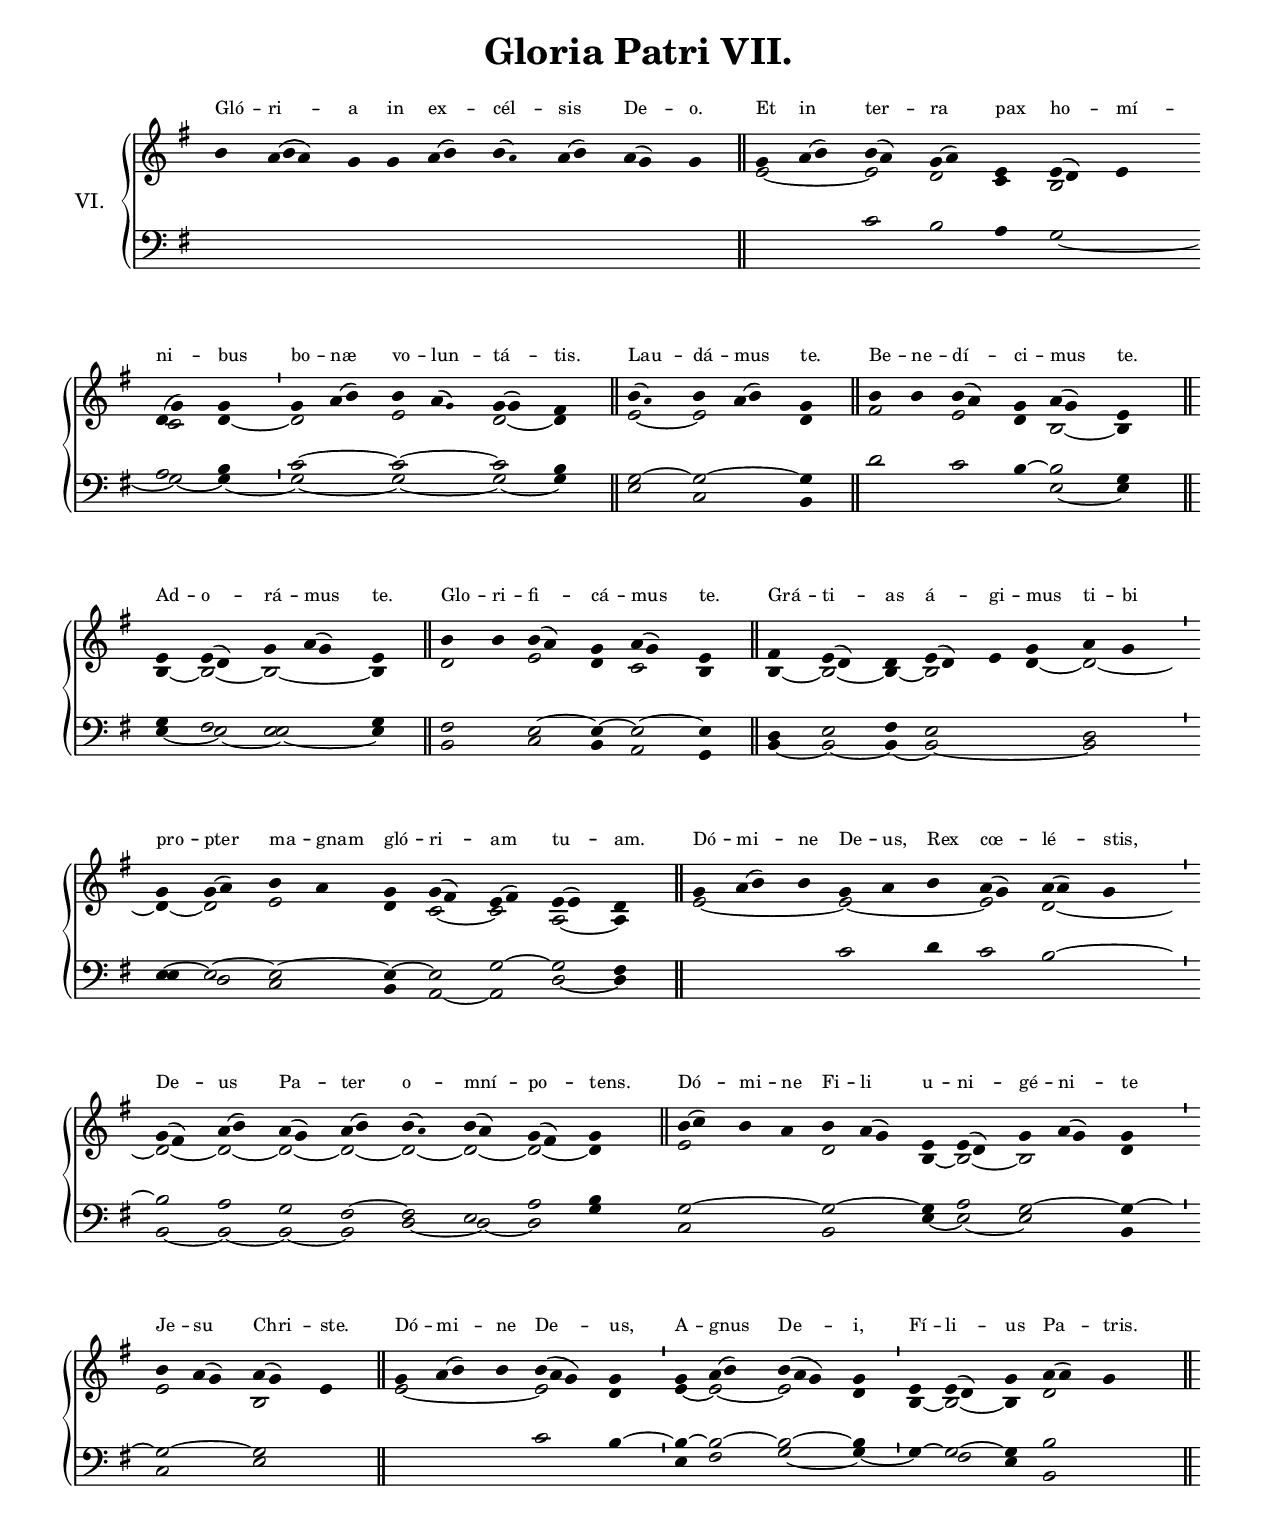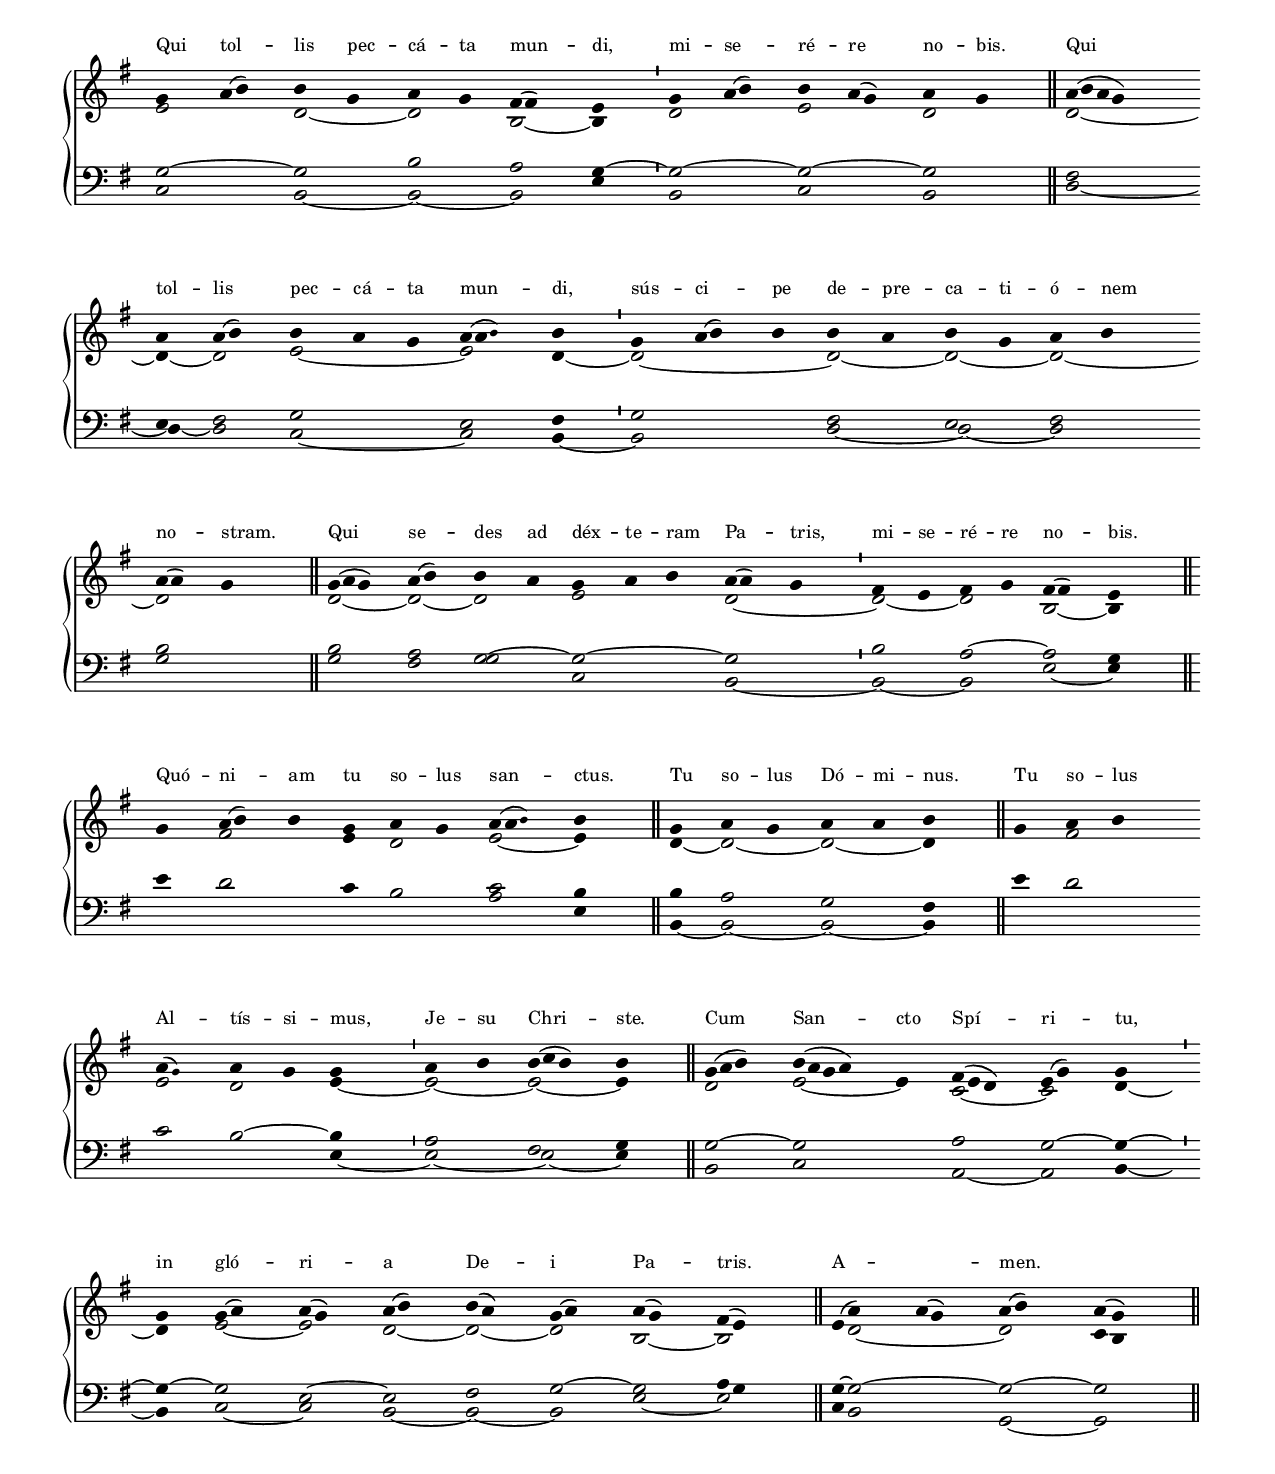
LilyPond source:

\version "2.18"
\include "gregorian.ly"
\include "noh2.ily"

%Page reference: page v.43
%(volume.page)

global = {
 \key e \minor
 \cadenzaOn 
 \override Glissando #'thickness = #2.0
}

\header {
  title = \markup \center-column {"Gloria Patri VII." \vspace #1 }
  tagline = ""
  composer = ""
}

\paper {
 #(include-special-characters)
  oddHeaderMarkup = \markup \fill-line {
    \line {}
    \center-column {
      \on-the-fly #first-page     " "
      \on-the-fly #not-first-page ""
    }
    \line { \on-the-fly #print-page-number-check-first \fromproperty #'page:page-number-string }
  }
  evenHeaderMarkup = \markup \fill-line {
    \line { \on-the-fly #print-page-number-check-first \fromproperty #'page:page-number-string }
    \center-column { "" }
    \line {}
  }
}

chantText = \lyricmode {
Gló -- ri -- a in ex -- cél -- sis De -- o. 
Et in ter -- ra pax ho -- mí -- ni -- bus bo -- næ vo -- lun -- tá -- tis. 
Lau -- dá -- mus te. 
Be -- ne -- dí -- ci -- mus te. 
Ad -- o -- rá -- mus te. 
Glo -- ri -- fi -- cá -- mus te. 
Grá -- ti -- as á -- gi -- mus ti -- bi pro -- pter ma -- gnam gló -- ri -- am tu -- am. 
Dó -- mi -- ne De -- us, Rex cœ -- lé -- stis, De -- us Pa -- ter o -- mní -- po -- tens. 
Dó -- mi -- ne Fi -- li u -- ni -- gé -- ni -- te Je -- su Chri -- ste. 
Dó -- mi -- ne De -- us, A -- gnus De -- i, Fí -- li -- us Pa -- tris. 
Qui tol -- lis pec -- cá -- ta mun -- di, mi -- se -- ré -- re no -- bis. 
Qui tol -- lis pec -- cá -- ta mun -- di, sús -- ci -- pe de -- pre -- ca -- ti -- ó -- nem no -- stram. 
Qui se -- des ad déx -- te -- ram Pa -- tris, mi -- se -- ré -- re no -- bis. 
Quó -- ni -- am tu so -- lus san -- ctus. 
Tu so -- lus Dó -- mi -- nus. 
Tu so -- lus Al -- tís -- si -- mus, Je -- su Chri -- ste. 
Cum San -- cto Spí -- ri -- tu, in gló -- ri -- a De -- i Pa -- tris. 
A -- _ men. }

chantMusic = {
\tieDown   b'4 a'4 ( b'4 a'4) g'4 g'4 a'4 ( b'4) b'4 ( \once \tweak #'font-size #-4 a' ) a'4 ( b'4) a'4 ( g'4) g'4 \finalis
 g'4 a'4 ( b'4) b'4 ( a'4) g'4 ( a'4) e'4 e'4 ( d'4) e'4 \forceBreak
 d'4 ( g'4) g'4 \divisioMinima
 g'4 a'4 ( b'4) b'4 a'4 ( \once \tweak #'font-size #-4 g' ) g'4 ( g'4) fis'4 \finalis
 b'4 ( \once \tweak #'font-size #-4 a' ) b'4 a'4 ( b'4) g'4 \finalis
 b'4 b'4 b'4 ( a'4) g'4 a'4 ( g'4) e'4 \finalis \forceBreak

 e'4 e'4 ( d'4) g'4 a'4 ( g'4) e'4 \finalis
 b'4 b'4 b'4 ( a'4) g'4 a'4 ( g'4) e'4 \finalis
 fis'4 e'4 ( d'4) d'4 e'4 ( d'4) e'4 g'4 a'4 g'4 \divisioMinima \forceBreak

 g'4 g'4 ( a'4) b'4 a'4 g'4 g'4 ( fis'4) e'4 ( fis'4) e'4 ( e'4) d'4 \finalis
 g'4 a'4 ( b'4) b'4 g'4 a'4 b'4 a'4 ( g'4) a'4 ( a'4) g'4 \divisioMinima \forceBreak

 g'4 ( fis'4) a'4 ( b'4) a'4 ( g'4) a'4 ( b'4) b'4 ( \once \tweak #'font-size #-4 a' ) b'4 ( a'4) g'4 ( fis'4) g'4 \finalis
  b'4 ( c''4) b'4 a'4 b'4 a'4 ( g'4) e'4 e'4 ( d'4) g'4 a'4 ( g'4) g'4 \divisioMinima \forceBreak

 b'4 a'4 ( g'4) a'4 ( g'4) e'4 \finalis
 g'4 a'4 ( b'4) b'4 b'4 ( a'4 g'4) g'4 \divisioMinima
 g'4 a'4 ( b'4) b'4 ( a'4 g'4) g'4 \divisioMinima
 e'4 e'4 ( d'4) g'4 a'4 ( a'4) g'4 \finalis \forceBreak

 g'4 a'4 ( b'4) b'4 g'4 a'4 g'4 fis'4 ( fis'4) e'4 \divisioMinima
 g'4 a'4 ( b'4) b'4 a'4 ( g'4) a'4 g'4 \finalis
 a'4 ( b'4 a'4 g'4) \forceBreak
 a'4 a'4 ( b'4) b'4 a'4 g'4 a'4 ( a'4 \once \tweak #'font-size #-4 b' ) b'4 \divisioMinima
 g'4 a'4 ( b'4) b'4 b'4 a'4 b'4 g'4 a'4 b'4 \forceBreak
 a'4 ( a'4) g'4 \finalis
 g'4 ( a'4 g'4) a'4 ( b'4) b'4 a'4 g'4 a'4 b'4 a'4 ( a'4) g'4 \divisioMinima
 fis'4 e'4 fis'4 g'4 fis'4 ( fis'4) e'4 \finalis \forceBreak

 g'4 a'4 ( b'4) b'4 g'4 a'4 g'4 a'4 ( a'4 \once \tweak #'font-size #-4 b' ) b'4 \finalis
 g'4 a'4 g'4 a'4 a'4 b'4 \finalis
 g'4 a'4 b'4 \forceBreak
 a'4 ( \once \tweak #'font-size #-4 g' ) a'4 g'4 g'4 \divisioMinima
 a'4 b'4  b'4 ( c''4 b'4) b'4 \finalis
 g'4 ( a'4 b'4) b'4 ( a'4 g'4 a'4) e'4 fis'4 ( e'4 d'4) e'4 ( g'4) g'4 \divisioMinima \forceBreak

 g'4 g'4 ( a'4) a'4 ( g'4) a'4 ( b'4) b'4 ( a'4) g'4 ( a'4) a'4 ( g'4) fis'4 ( e'4) \finalis
 e'4 ( a'4) a'4 ( g'4) a'4 ( b'4) a'4 ( g'4) \finalis

}

altoMusic = {
r2*15/2 \finalis
e'2*3/2 ~ e'2 d'2 c'4 b2*3/2 c'2 d'4 ~ \divisioMinima
d'2*3/2 e'2*3/2 d'2 ~ d'4 \finalis
e'2 ~ e'2*3/2 d'4 \finalis
fis'2 e'2 d'4 b2 ~ b4 \finalis
b4 ~ b2 ~ b2*3/2 ~ b4 \finalis
d'2 e'2 d'4 c'2 b4 \finalis
b4 ~ b2 ~ b4 ~ b2*3/2 d'4 ~ d'2 ~ \divisioMinima
d'4 ~ d'2 e'2 d'4 c'2 ~ c'2 a2 ~ a4 \finalis
e'2*4/2 ~ e'2*3/2 ~ e'2 d'2*3/2 ~ \divisioMinima
d'2 ~ d'2 ~ d'2 ~ d'2 ~ d'2 ~ d'2 ~ d'2 ~ d'4 e'2*4/2 d'2*3/2 b4 ~ b2 ~ b2*3/2 d'4 \divisioMinima
e'2*3/2 b2*3/2 \finalis
e'2*4/2 ~ e'2*3/2 d'4 \divisioMinima
e'4 ~ e'2 ~ e'2*3/2 d'4 \divisioMinima
b4 ~ b2 ~ b4 d'2*3/2 \finalis
e'2*3/2 d'2 ~ d'2 b2 ~ b4 \divisioMinima
d'2*3/2 e'2*3/2 d'2 \finalis
d'2*4/2 ~ d'4 ~ d'2 e'2*3/2 ~ e'2*3/2 d'4 ~ \divisioMinima
d'2*4/2 ~ d'2 ~ d'2 ~ d'2 ~ d'2*3/2 \finalis
d'2*3/2 ~ d'2 ~ d'2 e'2*3/2 d'2*3/2 ~ \divisioMinima
d'2 ~ d'2 b2 ~ b4 \finalis
r4 fis'2*3/2 e'4 d'2 e'2*3/2 ~ e'4 \finalis
d'4 ~ d'2 ~ d'2 ~ d'4 \finalis
r4 fis'2 e'2 d'2 e'4 ~ \divisioMinima
e'2 ~ e'2*3/2 ~ e'4 \finalis
d'2*3/2 e'2*4/2~  e'4 c'2*3/2 ~ c'2 d'4 ~ \divisioMinima
d'4 e'2 ~ e'2 d'2 ~ d'2 ~ d'2 b2 ~ b2 \finalis
r4 d'2*3/2 ~ d'2 c'4 b4 \finalis
}

tenorMusic = {
r2*15/2 \finalis
r2*11/2 a2 b4 \divisioMinima
c'2*3/2 ~ c'2*3/2 ~ c'2 b4 \finalis
g2 ~ g2*3/2 ~ g4 \finalis
d'2 c'2 b4 ~ b2 g4 \finalis
g4 fis2 e2*3/2 g4 \finalis
fis2 e2 ~ e4 ~ e2 ~ e4 \finalis
d4 e2 fis4 e2*4/2 d2 \divisioMinima
e4 ~ e2 ~ e2 ~ e4 ~ e2 g2 ~ g2 fis4 \finalis
r2*4/2 c'2 d'4 c'2 b2*3/2 ~ \divisioMinima
b2 a2 g2 fis2 ~ fis2 e2 a2 b4 g2*4/2 ~ g2*3/2 ~ g4 a2 g2*3/2 ~ g4 ~ \divisioMinima
g2*3/2 ~ g2*3/2 \finalis
r2*4/2 c'2*3/2 b4 ~ \divisioMinima
b4 ~ b2 ~ b2*3/2 ~ b4 \divisioMinima
g4 ~ g2 ~ g4 b2*3/2 \finalis
g2*3/2 ~ g2 b2 a2 g4 ~ \divisioMinima
g2*3/2 ~ g2*3/2 ~ g2 \finalis
fis2*4/2 e4 fis2 g2*3/2 e2*3/2 fis4 \divisioMinima
g2*4/2 fis2 e2 fis2 b2*3/2 \finalis
b2*3/2 a2 g2 ~ g2*3/2 ~ g2*3/2 \divisioMinima
b2 a2 ~ a2 g4 \finalis
e'4 d'2*3/2 c'4 b2 c'2*3/2 b4 \finalis
b4 a2 g2 fis4 \finalis
e'4 d'2 c'2 b2 ~ b4 \divisioMinima
a2 fis2*3/2 g4 \finalis
g2*3/2 ~ g2*5/2 a2*3/2 g2 ~ g4 ~ \divisioMinima
g4 ~ g2 e2 ~ e2 fis2 g2 ~ g2 a4 g4 \finalis
g4 ~ g2*3/2 ~ g2 ~ g2 \finalis
}

bassMusic = {
r2*15/2 \finalis
r2*3/2 c'2 b2 a4 g2*3/2 ~ g2 ~ g4 ~ \divisioMinima
g2*3/2 ~ g2*3/2 ~ g2 ~ g4 \finalis
e2 c2*3/2 b,4 \finalis
r2*5/2 e2 ~ e4 \finalis
e4 ~ e2 ~ \shiftRight e2*3/2 ~ e4 \finalis
b,2 c2 b,4 a,2 g,4 \finalis
b,4 ~ b,2 ~ b,4 ~ b,2*4/2 ~ b,2 \divisioMinima
\shiftRight e4 d2 c2 b,4 a,2 ~ a,2 d2 ~ d4 \finalis
r2*12/2 \divisioMinima
b,2 ~ b,2 ~ b,2 ~ b,2 d2 ~ d2 ~ d2 g4 c2*4/2 b,2*3/2 e4 ~ e2 ~ e2*3/2 b,4 \divisioMinima
c2*3/2 e2*3/2 \finalis
r2*8/2 \divisioMinima
e4 fis2 g2*3/2 ~ g4 ~ \divisioMinima
g4 fis2 e4 b,2*3/2 \finalis
c2*3/2 b,2 ~ b,2 ~ b,2 e4 \divisioMinima
b,2*3/2 c2*3/2 b,2 \finalis
d2*4/2 ~ d4 ~ d2 c2*3/2 ~ c2*3/2 b,4 ~ \divisioMinima
b,2*4/2 d2 ~ d2 ~ d2 g2*3/2 \finalis
g2*3/2 fis2 \shiftRight g2 c2*3/2 b,2*3/2 ~ \divisioMinima
b,2 ~ b,2 e2 ~ e4 \finalis
r2*7/2 a2*3/2 e4 \finalis
b,4 ~ b,2 ~ b,2 ~ b,4 \finalis
r2*7/2 e4 ~ \divisioMinima
e2 ~ e2*3/2 ~ e4 \finalis
b,2*3/2 c2*5/2 a,2*3/2 ~ a,2 b,4 ~ \divisioMinima
b,4 c2 ~ c2 b,2 ~ b,2 ~ b,2 e2 ~ e2 \finalis
c4 b,2*3/2 g,2 ~ g,2 \finalis
}

voiceLines = {
\voiceLineStyle


}

\score{
  <<
    \new Lyrics
    \new GrandStaff <<
      \set GrandStaff.autoBeaming = ##f
      \set GrandStaff.instrumentName = \markup \center-column {
        "VI."
      }
      \new Staff = up <<
        \new Voice = "chant" {
          \voiceOne \global \chantMusic
        }
        \new Voice {
          \voiceTwo \global \altoMusic
        }
      >>

      \new Staff = down <<
        \clef bass
        \new Voice {
          \voiceOne \global \tenorMusic
        }
        \new Voice {
          \voiceTwo \global \bassMusic
        }
	\new Voice {
        \voiceThree \global \voiceLines
        }
      >>
    >>
    \context Lyrics {
      \lyricsto chant {
      \chantText
    }
    }
  >>
  \layout{
  }
  
}
